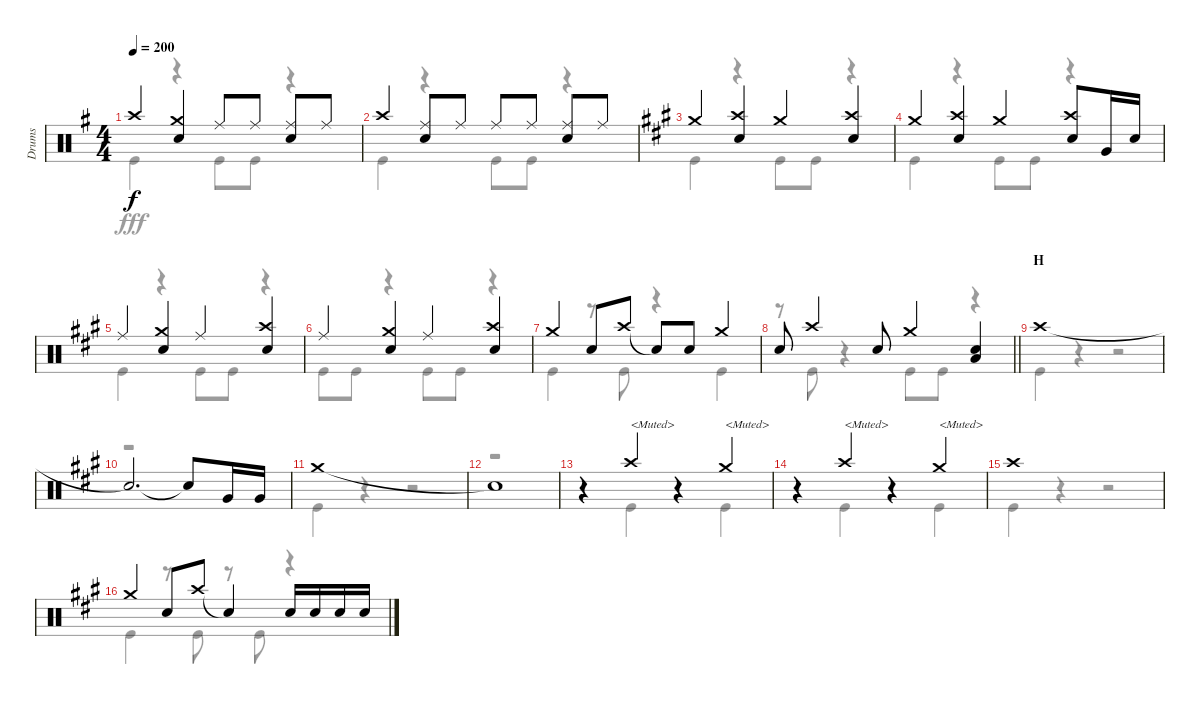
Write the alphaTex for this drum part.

\track ("Drums" "Drums") {instrument percussion}
\staff {score}
\articulation defaults
\voice
\ts (4 4)
\tempo 200
\clef neutral
\ks g "Crash high (hit)".4{dy f}
("Crash medium (hit)" "Snare (hit) 2").4 "Ride (middle)".8 "Ride (middle)".8 ("Ride (middle)" "Snare (hit) 2").8 "Ride (middle)".8 |
"Crash high (hit)".4 ("Ride (middle)" "Snare (hit) 2").8 "Ride (middle)".8 "Ride (middle)".8 "Ride (middle)".8 ("Ride (middle)" "Snare (hit) 2").8 "Ride (middle)".8 |
\ks a "Crash medium (hit)".4
("Crash high (hit)" "Snare (hit) 2").4 "Crash medium (hit)".4 ("Crash high (hit)" "Snare (hit) 2").4 |
"Crash medium (hit)".4 ("Crash high (hit)" "Snare (hit) 2").4 "Crash medium (hit)".4 ("Crash high (hit)" "Snare (hit) 2").8 "Very Low Tom (hit)".16 "Snare (hit) 2".16 |
"Ride (middle)".4 ("Crash medium (hit)" "Snare (hit) 2").4 "Ride (middle)".4 ("Crash high (hit)" "Snare (hit) 2").4 |
"Ride (middle)".4 ("Crash medium (hit)" "Snare (hit) 2").4 "Ride (middle)".4 ("Crash high (hit)" "Snare (hit) 2").4 |
"Crash medium (hit)".4 "Snare (hit) 2".8 "Crash high (hit)".8 "Snare (hit)"{t}.8 "Snare (hit) 2".8 "Crash medium (hit)".4 |
\barLineRight lightlight "Snare (hit) 2".8 "Crash high (hit)".4 "Snare (hit) 2".8 "Crash medium (hit)".4
("Snare (hit) 2" "Low Tom (hit)").4 |
\section ("" "H")
"Crash high (hit)".1 |
"Snare (hit)"{t}.2{d} "Snare (hit)"{t}.8 "Very Low Tom (hit)".16 "Very Low Tom (hit)".16 |
"Crash medium (hit)".1 |
"Snare (hit)"{t}.1 |
r.4 "Crash high (hit)".4{txt "<Muted>"} r.4 "Crash medium (hit)".4{txt "<Muted>"} |
r.4 "Crash high (hit)".4{txt "<Muted>"} r.4 "Crash medium (hit)".4{txt "<Muted>"} |
"Crash high (hit)".1 |
"Crash medium (hit)".4 "Snare (hit) 2".8 "Crash high (hit)".8 "Snare (hit)"{t}.4 "Snare (hit) 2".16 "Snare (hit) 2".16 "Snare (hit) 2".16 "Snare (hit) 2".16
\voice
\clef neutral
\ottava regular
\simile none
\ks g "Kick (hit)".4{dy fff}
r.4 "Kick (hit)".8 "Kick (hit)".8 r.4 |
"Kick (hit)".4 r.4 "Kick (hit)".8 "Kick (hit)".8 r.4 |
\ks a "Kick (hit)".4
r.4 "Kick (hit)".8 "Kick (hit)".8 r.4 |
"Kick (hit)".4 r.4 "Kick (hit)".8 "Kick (hit)".8 r.4 |
"Kick (hit)".4 r.4 "Kick (hit)".8 "Kick (hit)".8 r.4 |
"Kick (hit)".8 "Kick (hit)".8 r.4 "Kick (hit)".8 "Kick (hit)".8 r.4 |
"Kick (hit)".4 r.8 "Kick (hit)".8 r.4 "Kick (hit)".4 |
\barLineRight lightlight
r.8 "Kick (hit)".8 r.4 "Kick (hit)".8 "Kick (hit)".8 r.4 |
"Kick (hit)".4 r.4 r.2 |
r.1 |
"Kick (hit)".4 r.4 r.2 |
r.1 |
r.4 "Kick (hit)".4 r.4 "Kick (hit)".4 |
r.4 "Kick (hit)".4 r.4 "Kick (hit)".4 |
"Kick (hit)".4 r.4 r.2 |
"Kick (hit)".4 r.8 "Kick (hit)".8 r.8 "Kick (hit)".8 r.4
